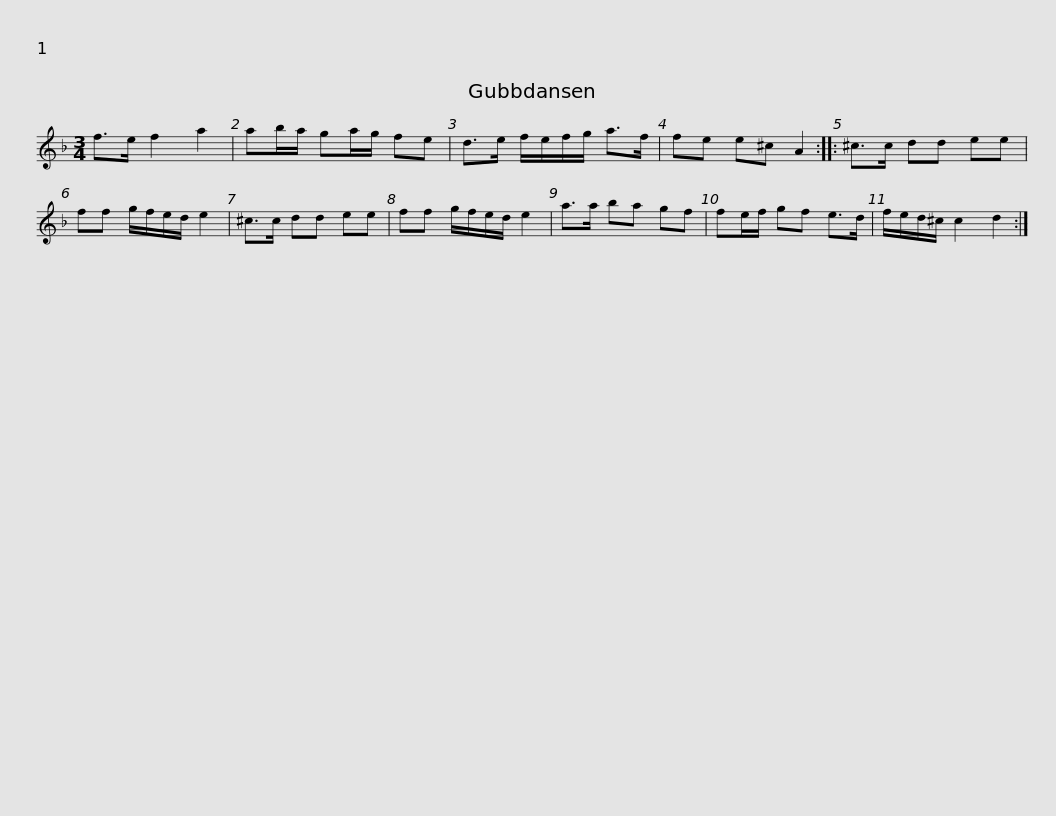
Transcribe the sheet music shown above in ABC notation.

X:1
L:1/8
M:3/4
I:linebreak $
K:Dmin
V:1 treble
V:1
 f>e f2 a2 | ab/a/ ga/g/ fe | d>e f/e/f/g/ a>f | fe e^c A2 :: ^c>c dd ee | %5
 ff g/f/e/d/ e2 |$ ^c>c dd ee | ff g/f/e/d/ e2 | a>a ba gf | fe/f/ gf e>d | %10
 f/e/d/^c/ c2 d2 :| %11
